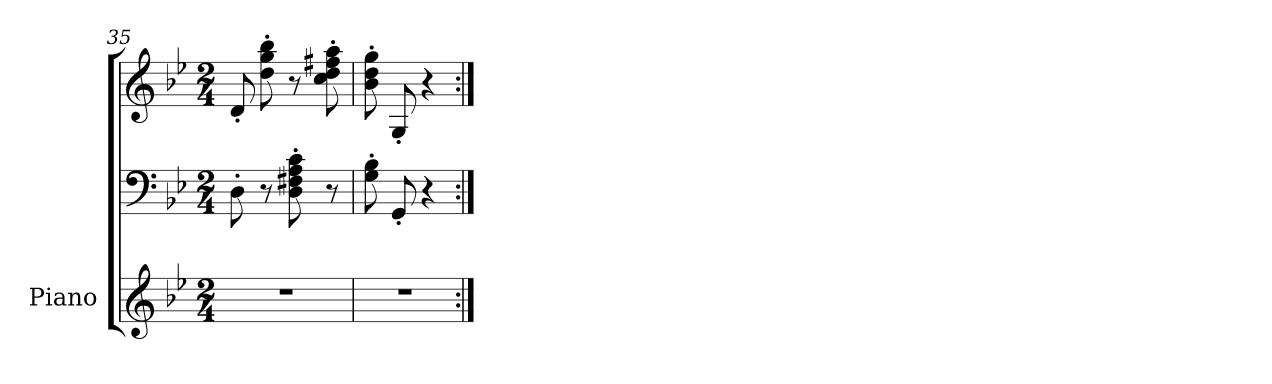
**kern	**kern	**kern
*part1	*part1	*part1
*staff3	*staff2	*staff1
*I"Piano	*	*
*I'Pno	*	*
*clefG2	*clefF4	*clefG2
*k[b-e-]	*k[b-e-]	*k[b-e-]
*M2/4	*M2/4	*M2/4
=35	=35	=35
2r	8D'\	8d'/
.	8r	8dd\' 8gg\' 8bb-\'
.	8D\' 8F#X\' 8A\' 8c\'	8r
.	8r	8cc\' 8dd\' 8ff#X\' 8aa\'
=36	=36	=36
2r	8G\' 8B-\'	8b-\' 8dd\' 8gg\'
.	8GG'/	8G'/
.	4r	4r
=:|!	=:|!	=:|!
*-	*-	*-
